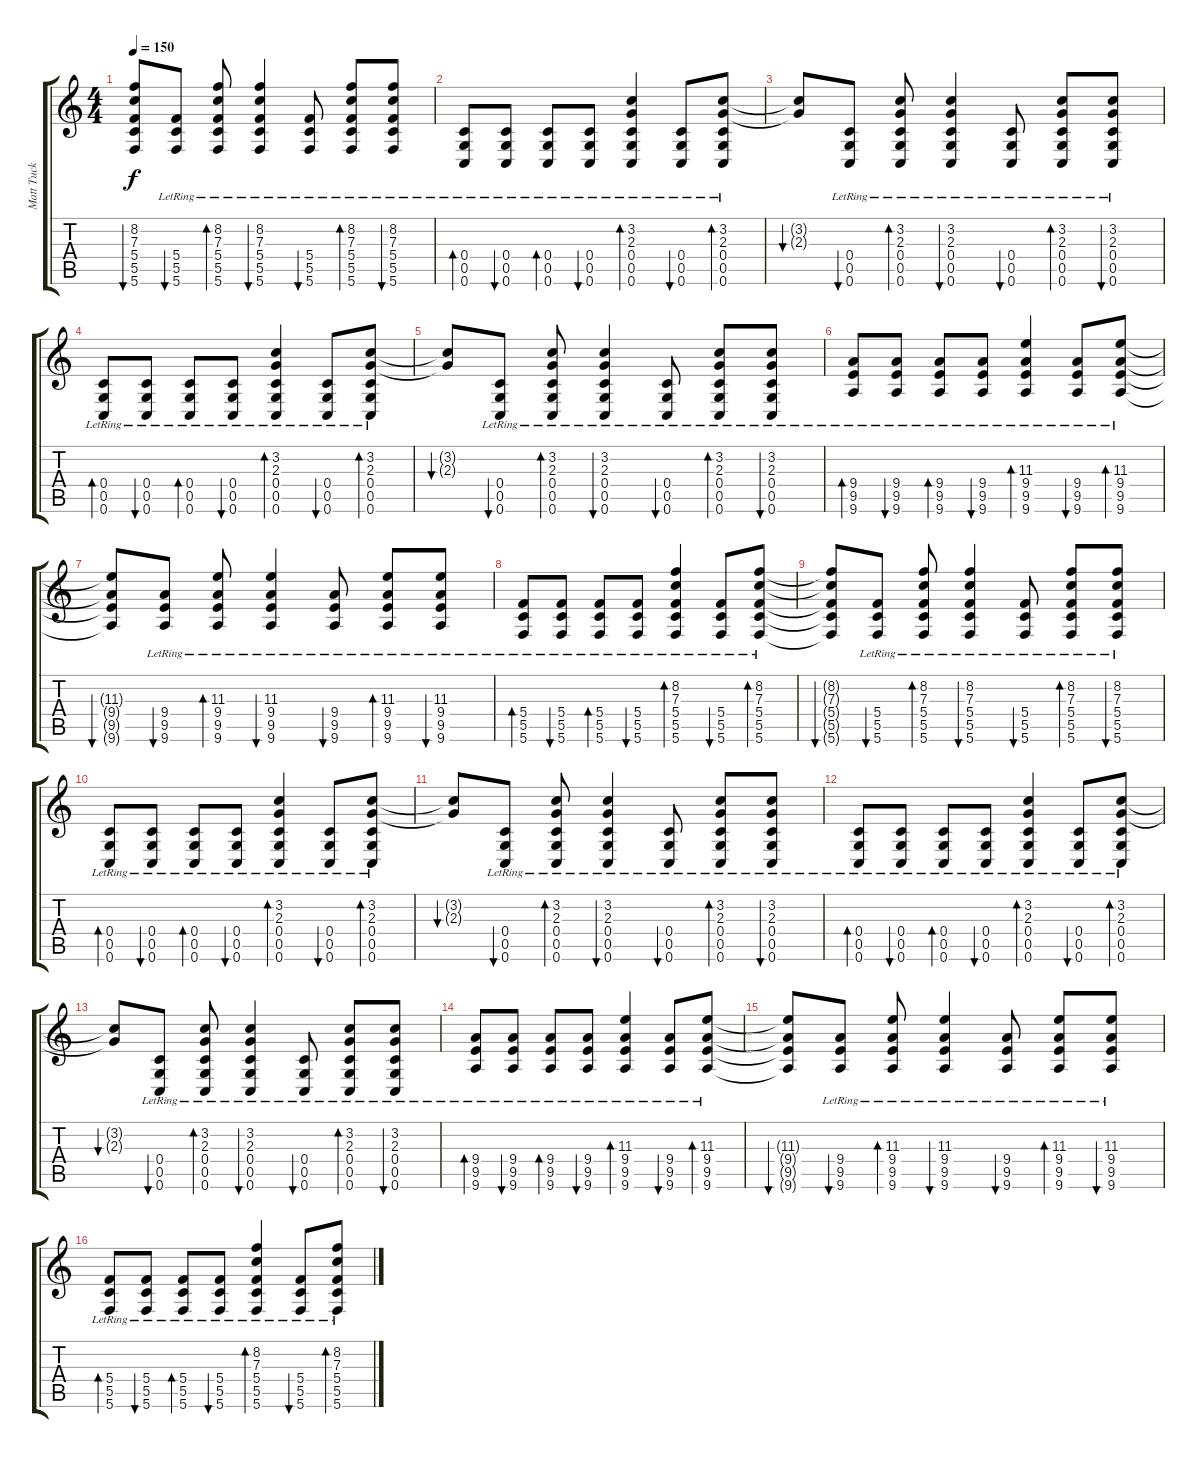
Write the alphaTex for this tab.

\track ("Matt Tuck" "Matt Tuck") {instrument acousticguitarsteel}
\staff {score tabs}
\tuning (D4 A3 F3 C3 G2 C2) {hide}
\ts (4 4)
\tempo 150
\clef g2
\ks c
(8.2{t} 7.3{t} 5.4{t} 5.5{t} 5.6{t}).8{bu 60 dy f} (5.4{lr} 5.5{lr} 5.6{lr}).8{bu 60} (8.2{lr} 7.3{lr} 5.4{lr} 5.5{lr} 5.6{lr}).8{bd 60} (8.2{lr} 7.3{lr} 5.4{lr} 5.5{lr} 5.6{lr}).4{bu 60} (5.4{lr} 5.5{lr} 5.6{lr}).8{bu 60} (8.2{lr} 7.3{lr} 5.4{lr} 5.5{lr} 5.6{lr}).8{bd 60} (8.2{lr} 7.3{lr} 5.4{lr} 5.5{lr} 5.6{lr}).8{bu 60} |
(0.4{lr} 0.5{lr} 0.6{lr}).8{bd 60} (0.4{lr} 0.5{lr} 0.6{lr}).8{bu 60} (0.4{lr} 0.5{lr} 0.6{lr}).8{bd 60} (0.4{lr} 0.5{lr} 0.6{lr}).8{bu 60} (3.2{lr} 2.3{lr} 0.4{lr} 0.5{lr} 0.6{lr}).4{bd 60} (0.4{lr} 0.5{lr} 0.6{lr}).8{bu 60} (3.2{lr} 2.3{lr} 0.4{lr} 0.5{lr} 0.6{lr}).8{bd 60} |
(3.2{t} 2.3{t}).8{bu 60} (0.4{lr} 0.5{lr} 0.6{lr}).8{bu 60} (3.2{lr} 2.3{lr} 0.4{lr} 0.5{lr} 0.6{lr}).8{bd 60} (3.2{lr} 2.3{lr} 0.4{lr} 0.5{lr} 0.6{lr}).4{bu 60} (0.4{lr} 0.5{lr} 0.6{lr}).8{bu 60} (3.2{lr} 2.3{lr} 0.4{lr} 0.5{lr} 0.6{lr}).8{bd 60} (3.2{lr} 2.3{lr} 0.4{lr} 0.5{lr} 0.6{lr}).8{bu 60} |
(0.4{lr} 0.5{lr} 0.6{lr}).8{bd 60} (0.4{lr} 0.5{lr} 0.6{lr}).8{bu 60} (0.4{lr} 0.5{lr} 0.6{lr}).8{bd 60} (0.4{lr} 0.5{lr} 0.6{lr}).8{bu 60} (3.2{lr} 2.3{lr} 0.4{lr} 0.5{lr} 0.6{lr}).4{bd 60} (0.4{lr} 0.5{lr} 0.6{lr}).8{bu 60} (3.2{lr} 2.3{lr} 0.4{lr} 0.5{lr} 0.6{lr}).8{bd 60} |
(3.2{t} 2.3{t}).8{bu 60} (0.4{lr} 0.5{lr} 0.6{lr}).8{bu 60} (3.2{lr} 2.3{lr} 0.4{lr} 0.5{lr} 0.6{lr}).8{bd 60} (3.2{lr} 2.3{lr} 0.4{lr} 0.5{lr} 0.6{lr}).4{bu 60} (0.4{lr} 0.5{lr} 0.6{lr}).8{bu 60} (3.2{lr} 2.3{lr} 0.4{lr} 0.5{lr} 0.6{lr}).8{bd 60} (3.2{lr} 2.3{lr} 0.4{lr} 0.5{lr} 0.6{lr}).8{bu 60} |
(9.4{lr} 9.5{lr} 9.6{lr}).8{bd 60} (9.4{lr} 9.5{lr} 9.6{lr}).8{bu 60} (9.4{lr} 9.5{lr} 9.6{lr}).8{bd 60} (9.4{lr} 9.5{lr} 9.6{lr}).8{bu 60} (11.3{lr} 9.4{lr} 9.5{lr} 9.6{lr}).4{bd 60} (9.4{lr} 9.5{lr} 9.6{lr}).8{bu 60} (11.3{lr} 9.4{lr} 9.5{lr} 9.6{lr}).8{bd 60} |
(11.3{t} 9.4{t} 9.5{t} 9.6{t}).8{bu 60} (9.4{lr} 9.5{lr} 9.6{lr}).8{bu 60} (11.3{lr} 9.4{lr} 9.5{lr} 9.6{lr}).8{bd 60} (11.3{lr} 9.4{lr} 9.5{lr} 9.6{lr}).4{bu 60} (9.4{lr} 9.5{lr} 9.6{lr}).8{bu 60} (11.3{lr} 9.4{lr} 9.5{lr} 9.6{lr}).8{bd 60} (11.3{lr} 9.4{lr} 9.5{lr} 9.6{lr}).8{bu 60} |
(5.4{lr} 5.5{lr} 5.6{lr}).8{bd 60} (5.4{lr} 5.5{lr} 5.6{lr}).8{bu 60} (5.4{lr} 5.5{lr} 5.6{lr}).8{bd 60} (5.4{lr} 5.5{lr} 5.6{lr}).8{bu 60} (8.2{lr} 7.3{lr} 5.4{lr} 5.5{lr} 5.6{lr}).4{bd 60} (5.4{lr} 5.5{lr} 5.6{lr}).8{bu 60} (8.2{lr} 7.3{lr} 5.4{lr} 5.5{lr} 5.6{lr}).8{bd 60} |
(8.2{t} 7.3{t} 5.4{t} 5.5{t} 5.6{t}).8{bu 60} (5.4{lr} 5.5{lr} 5.6{lr}).8{bu 60} (8.2{lr} 7.3{lr} 5.4{lr} 5.5{lr} 5.6{lr}).8{bd 60} (8.2{lr} 7.3{lr} 5.4{lr} 5.5{lr} 5.6{lr}).4{bu 60} (5.4{lr} 5.5{lr} 5.6{lr}).8{bu 60} (8.2{lr} 7.3{lr} 5.4{lr} 5.5{lr} 5.6{lr}).8{bd 60} (8.2{lr} 7.3{lr} 5.4{lr} 5.5{lr} 5.6{lr}).8{bu 60} |
(0.4{lr} 0.5{lr} 0.6{lr}).8{bd 60} (0.4{lr} 0.5{lr} 0.6{lr}).8{bu 60} (0.4{lr} 0.5{lr} 0.6{lr}).8{bd 60} (0.4{lr} 0.5{lr} 0.6{lr}).8{bu 60} (3.2{lr} 2.3{lr} 0.4{lr} 0.5{lr} 0.6{lr}).4{bd 60} (0.4{lr} 0.5{lr} 0.6{lr}).8{bu 60} (3.2{lr} 2.3{lr} 0.4{lr} 0.5{lr} 0.6{lr}).8{bd 60} |
(3.2{t} 2.3{t}).8{bu 60} (0.4{lr} 0.5{lr} 0.6{lr}).8{bu 60} (3.2{lr} 2.3{lr} 0.4{lr} 0.5{lr} 0.6{lr}).8{bd 60} (3.2{lr} 2.3{lr} 0.4{lr} 0.5{lr} 0.6{lr}).4{bu 60} (0.4{lr} 0.5{lr} 0.6{lr}).8{bu 60} (3.2{lr} 2.3{lr} 0.4{lr} 0.5{lr} 0.6{lr}).8{bd 60} (3.2{lr} 2.3{lr} 0.4{lr} 0.5{lr} 0.6{lr}).8{bu 60} |
(0.4{lr} 0.5{lr} 0.6{lr}).8{bd 60} (0.4{lr} 0.5{lr} 0.6{lr}).8{bu 60} (0.4{lr} 0.5{lr} 0.6{lr}).8{bd 60} (0.4{lr} 0.5{lr} 0.6{lr}).8{bu 60} (3.2{lr} 2.3{lr} 0.4{lr} 0.5{lr} 0.6{lr}).4{bd 60} (0.4{lr} 0.5{lr} 0.6{lr}).8{bu 60} (3.2{lr} 2.3{lr} 0.4{lr} 0.5{lr} 0.6{lr}).8{bd 60} |
(3.2{t} 2.3{t}).8{bu 60} (0.4{lr} 0.5{lr} 0.6{lr}).8{bu 60} (3.2{lr} 2.3{lr} 0.4{lr} 0.5{lr} 0.6{lr}).8{bd 60} (3.2{lr} 2.3{lr} 0.4{lr} 0.5{lr} 0.6{lr}).4{bu 60} (0.4{lr} 0.5{lr} 0.6{lr}).8{bu 60} (3.2{lr} 2.3{lr} 0.4{lr} 0.5{lr} 0.6{lr}).8{bd 60} (3.2{lr} 2.3{lr} 0.4{lr} 0.5{lr} 0.6{lr}).8{bu 60} |
(9.4{lr} 9.5{lr} 9.6{lr}).8{bd 60} (9.4{lr} 9.5{lr} 9.6{lr}).8{bu 60} (9.4{lr} 9.5{lr} 9.6{lr}).8{bd 60} (9.4{lr} 9.5{lr} 9.6{lr}).8{bu 60} (11.3{lr} 9.4{lr} 9.5{lr} 9.6{lr}).4{bd 60} (9.4{lr} 9.5{lr} 9.6{lr}).8{bu 60} (11.3{lr} 9.4{lr} 9.5{lr} 9.6{lr}).8{bd 60} |
(11.3{t} 9.4{t} 9.5{t} 9.6{t}).8{bu 60} (9.4{lr} 9.5{lr} 9.6{lr}).8{bu 60} (11.3{lr} 9.4{lr} 9.5{lr} 9.6{lr}).8{bd 60} (11.3{lr} 9.4{lr} 9.5{lr} 9.6{lr}).4{bu 60} (9.4{lr} 9.5{lr} 9.6{lr}).8{bu 60} (11.3{lr} 9.4{lr} 9.5{lr} 9.6{lr}).8{bd 60} (11.3{lr} 9.4{lr} 9.5{lr} 9.6{lr}).8{bu 60} |
(5.4{lr} 5.5{lr} 5.6{lr}).8{bd 60} (5.4{lr} 5.5{lr} 5.6{lr}).8{bu 60} (5.4{lr} 5.5{lr} 5.6{lr}).8{bd 60} (5.4{lr} 5.5{lr} 5.6{lr}).8{bu 60} (8.2{lr} 7.3{lr} 5.4{lr} 5.5{lr} 5.6{lr}).4{bd 60} (5.4{lr} 5.5{lr} 5.6{lr}).8{bu 60} (8.2{lr} 7.3{lr} 5.4{lr} 5.5{lr} 5.6{lr}).8{bd 60}
